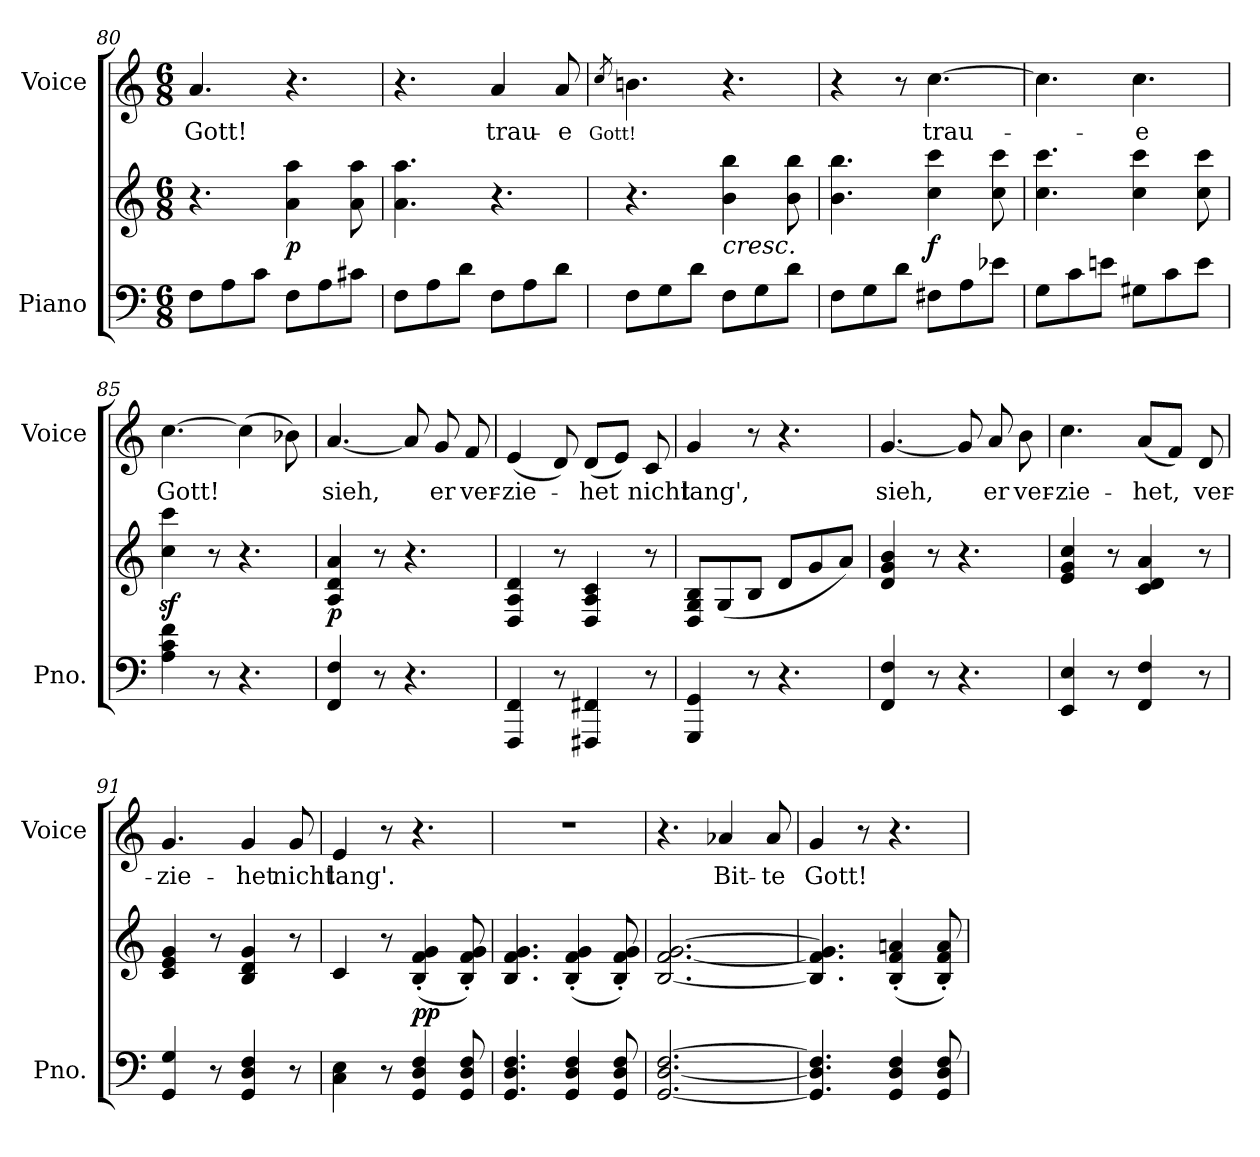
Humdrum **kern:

**kern	**kern	**dynam	**kern	**text
*part2	*part2	*part2	*part1	*part1
*staff3	*staff2	*staff2/3	*staff1	*staff1
*I"Piano	*	*	*I"Voice	*
*I'Pno.	*	*	*I'Voice	*
!!LO:LB:g=z
*clefF4	*clefG2	*	*clefG2	*
*k[]	*k[]	*	*k[]	*
*C:	*C:	*	*C:	*
*M6/8	*M6/8	*	*M6/8	*
=80	=80	=80	=80	=80
!	!	!	!	!LO:LY:b
8F\L	4.r	.	4.a/	Gott!
8A\	.	.	.	.
8c\J	.	.	.	.
!	!	!LO:DY:b	!	!
8F\L	4a\ 4aa\	p	4.r	.
8A\	.	.	.	.
8c#X\J	8a\ 8aa\	.	.	.
=81	=81	=81	=81	=81
8F\L	4.a\ 4.aa\	.	4.r	.
8A\	.	.	.	.
8d\J	.	.	.	.
!	!	!	!	!LO:LY:b
8F\L	4.r	.	4a/	trau-
8A\	.	.	.	.
!	!	!	!	!LO:LY:b
8d\J	.	.	8a/	-e
=82	=82	=82	=82	=82
!	!	!	!	!LO:LY:b
.	.	.	8qcc/	Gott!
8F\L	4.r	.	4.bn\	.
8G\	.	.	.	.
8d\J	.	.	.	.
!	!LO:TX:b:i:t=cresc.	!	!	!
8F\L	4b\ 4bb\	.	4.r	.
8G\	.	.	.	.
8d\J	8b\ 8bb\	.	.	.
=83	=83	=83	=83	=83
8F\L	4.b\ 4.bb\	.	4r	.
8G\	.	.	.	.
8d\J	.	.	8r	.
!	!	!LO:DY:b	!	!LO:LY:b
8F#X\L	4cc\ 4ccc\	f	[>4.cc\	trau-
8A\	.	.	.	.
8e-X\J	8cc\ 8ccc\	.	.	.
=84	=84	=84	=84	=84
8G\L	4.cc\ 4.ccc\	.	4.cc\]	.
8c\	.	.	.	.
8en\J	.	.	.	.
!	!	!	!	!LO:LY:b
8G#X\L	4cc\ 4ccc\	.	4.cc\	-e
8c\	.	.	.	.
8e\J	8cc\ 8ccc\	.	.	.
=85	=85	=85	=85	=85
!	!	!	!	!LO:LY:b
4A\ 4c\ 4f\	4cc\z< 4ccc\z<	.	[>4.cc\	Gott!
8r	8r	.	.	.
4.r	4.r	.	(>4cc\]	.
.	.	.	8b-X\)	.
!!LO:LB:g=z
=86	=86	=86	=86	=86
!	!	!LO:DY:b	!	!LO:LY:b
4FF/ 4F/	4A/ 4d/ 4a/	p	[<4.a/	sieh,
8r	8r	.	.	.
4.r	4.r	.	8a/]	.
!	!	!	!	!LO:LY:b
.	.	.	8g/	er
!	!	!	!	!LO:LY:b
.	.	.	8f/	ver-
=87	=87	=87	=87	=87
!	!	!	!	!LO:LY:b
4FFF/ 4FF/	4D/ 4A/ 4d/	.	(<4e/	-zie-
8r	8r	.	8d/)	.
!	!	!	!	!LO:LY:b
4FFF#X/ 4FF#X/	4D/ 4A/ 4c/	.	(<8d/L	-het
.	.	.	8e/J)	.
!	!	!	!	!LO:LY:b
8r	8r	.	8c/	nicht
=88	=88	=88	=88	=88
!	!	!	!	!LO:LY:b
4GGG/ 4GG/	8D/ 8G/ 8B/L	.	4g/	lang',
.	(<8G/	.	.	.
8r	8B/J	.	8r	.
4.r	8d/L	.	4.r	.
.	8g/	.	.	.
.	8a/J)	.	.	.
=89	=89	=89	=89	=89
!	!	!	!	!LO:LY:b
4FF/ 4F/	4d/ 4g/ 4b/	.	[<4.g/	sieh,
8r	8r	.	.	.
4.r	4.r	.	8g/]	.
!	!	!	!	!LO:LY:b
.	.	.	8a/	er
!	!	!	!	!LO:LY:b
.	.	.	8b\	ver-
=90	=90	=90	=90	=90
!	!	!	!	!LO:LY:b
4EE/ 4E/	4e/ 4g/ 4cc/	.	4.cc\	-zie-
8r	8r	.	.	.
!	!	!	!	!LO:LY:b
4FF/ 4F/	4c/ 4d/ 4a/	.	(<8a/L	-het,
.	.	.	8f/J)	.
!	!	!	!	!LO:LY:b
8r	8r	.	8d/	ver-
=91	=91	=91	=91	=91
!	!	!	!	!LO:LY:b
4GG/ 4G/	4c/ 4e/ 4g/	.	4.g/	-zie-
8r	8r	.	.	.
!	!	!	!	!LO:LY:b
4GG/ 4D/ 4F/	4B/ 4d/ 4g/	.	4g/	-het
!	!	!	!	!LO:LY:b
8r	8r	.	8g/	nicht
=92	=92	=92	=92	=92
!	!	!	!	!LO:LY:b
4C\ 4E\	4c/	.	4e/	lang'.
8r	8r	.	8r	.
!	!	!LO:DY:b	!	!
4GG/ 4D/ 4F/	(<4B/'< 4f/'< 4g/'<	pp	4.r	.
8GG/ 8D/ 8F/	8B/'< 8f/'< 8g/'<)	.	.	.
!!LO:LB:g=z
=93	=93	=93	=93	=93
!	!	!	!LO:N:vis=1	!
4.GG/ 4.D/ 4.F/	4.B/ 4.f/ 4.g/	.	2.r	.
4GG/ 4D/ 4F/	(<4B/'< 4f/'< 4g/'<	.	.	.
8GG/ 8D/ 8F/	8B/'< 8f/'< 8g/'<)	.	.	.
=94	=94	=94	=94	=94
[<2.GG/ [<2.D/ [>2.F/	[<2.B/ [<2.f/ [>2.g/	.	4.r	.
!	!	!	!	!LO:LY:b
.	.	.	4a-X/	Bit-
!	!	!	!	!LO:LY:b
.	.	.	8a-/	-te
=95	=95	=95	=95	=95
!	!	!	!	!LO:LY:b
4.GG/] 4.D/] 4.F/]	4.B/] 4.f/] 4.g/]	.	4g/	Gott!
.	.	.	8r	.
4GG/ 4D/ 4F/	(<4B/'< 4f/'< 4an/'<	.	4.r	.
8GG/ 8D/ 8F/	8B/'< 8f/'< 8a/'<)	.	.	.
=	=	=	=	=
*-	*-	*-	*-	*-
